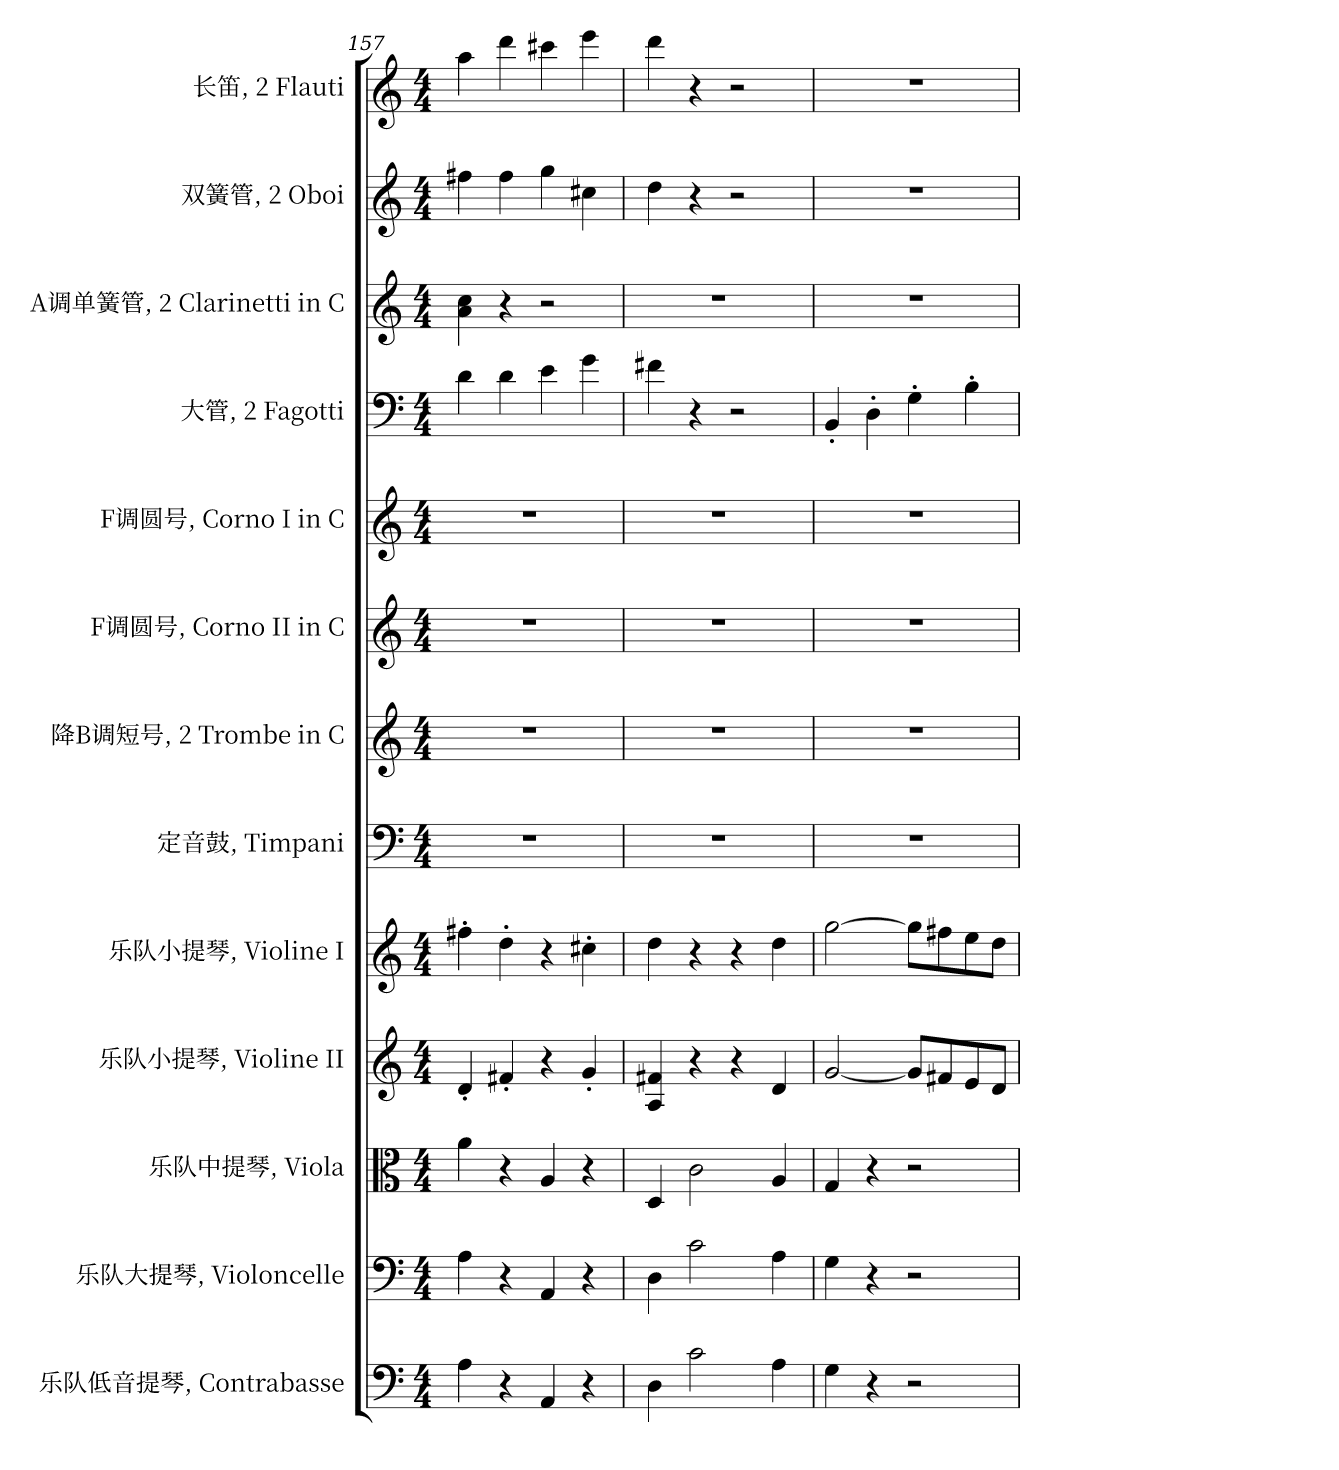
**kern	**kern	**kern	**kern	**kern	**kern	**kern	**kern	**kern	**kern	**kern	**kern	**kern
*part13	*part12	*part11	*part10	*part9	*part8	*part7	*part6	*part5	*part4	*part3	*part2	*part1
*staff13	*staff12	*staff11	*staff10	*staff9	*staff8	*staff7	*staff6	*staff5	*staff4	*staff3	*staff2	*staff1
*I"乐队低音提琴, Contrabasse	*I"乐队大提琴, Violoncelle	*I"乐队中提琴, Viola	*I"乐队小提琴, Violine II	*I"乐队小提琴, Violine I	*I"定音鼓, Timpani	*I"降B调短号, 2 Trombe in C	*I"F调圆号, Corno II in C	*I"F调圆号, Corno I in C	*I"大管, 2 Fagotti	*I"A调单簧管, 2 Clarinetti in C	*I"双簧管, 2 Oboi	*I"长笛, 2 Flauti
*I'Cbs.	*	*	*	*	*I'Timp.	*	*	*	*	*I'A Cl.	*I'Ob.	*I'Fl.
*clefF4	*clefF4	*clefC3	*clefG2	*clefG2	*clefF4	*clefG2	*clefG2	*clefG2	*clefF4	*clefG2	*clefG2	*clefG2
*ITrd7c12	*	*	*	*	*	*ITrd1c2	*ITrd4c7	*ITrd4c7	*	*ITrd2c3	*	*
*k[]	*k[]	*k[]	*k[]	*k[]	*k[]	*k[b-e-]	*k[b-]	*k[b-]	*k[]	*k[f#c#g#]	*k[]	*k[]
*M4/4	*M4/4	*M4/4	*M4/4	*M4/4	*M4/4	*M4/4	*M4/4	*M4/4	*M4/4	*M4/4	*M4/4	*M4/4
*MM193	*MM193	*MM193	*MM193	*MM193	*MM193	*MM193	*MM193	*MM193	*MM193	*MM193	*MM193	*MM193
=157	=157	=157	=157	=157	=157	=157	=157	=157	=157	=157	=157	=157
4AA\	4A\	4a\	4d'/	4ff#X'\	1r	1r	1r	1r	4d\	4f#\ 4a\	4ff#X\	4aa\
4r	4r	4r	4f#X'/	4dd'\	.	.	.	.	4d\	4r	4ff#\	4ddd\
*	*	*	*	*	*	*	*	*	*	*	*	*MM203
4AAA/	4AA/	4A/	4r	4r	.	.	.	.	4e\	2r	4gg\	4ccc#X\
4r	4r	4r	4g'/	4cc#X'\	.	.	.	.	4g\	.	4cc#X\	4eee\
=158	=158	=158	=158	=158	=158	=158	=158	=158	=158	=158	=158	=158
*	*	*	*	*	*	*	*	*	*	*	*	*MM193
4DD\	4D\	4D/	4A/ 4f#X/	4dd\	1r	1r	1r	1r	4f#X\	1r	4dd\	4ddd\
*	*	*	*	*	*	*	*	*	*	*	*	*MM189
2C\	2c\	2c\	4r	4r	.	.	.	.	4r	.	4r	4r
*	*	*	*	*	*	*	*	*	*	*	*	*MM198
.	.	.	4r	4r	.	.	.	.	2r	.	2r	2r
4AA\	4A\	4A/	4d/	4dd\	.	.	.	.	.	.	.	.
!!LO:PB:g=z
=159	=159	=159	=159	=159	=159	=159	=159	=159	=159	=159	=159	=159
*	*	*	*	*	*	*	*	*	*	*	*	*MM193
4GG\	4G\	4G/	[2g/	[2gg\	1r	1r	1r	1r	4BB'/	1r	1r	1r
4r	4r	4r	.	.	.	.	.	.	4D'\	.	.	.
2r	2r	2r	8g/L]	8gg\L]	.	.	.	.	4G'\	.	.	.
.	.	.	8f#X/	8ff#X\	.	.	.	.	.	.	.	.
.	.	.	8e/	8ee\	.	.	.	.	4B'\	.	.	.
.	.	.	8d/J	8dd\J	.	.	.	.	.	.	.	.
=	=	=	=	=	=	=	=	=	=	=	=	=
*-	*-	*-	*-	*-	*-	*-	*-	*-	*-	*-	*-	*-
